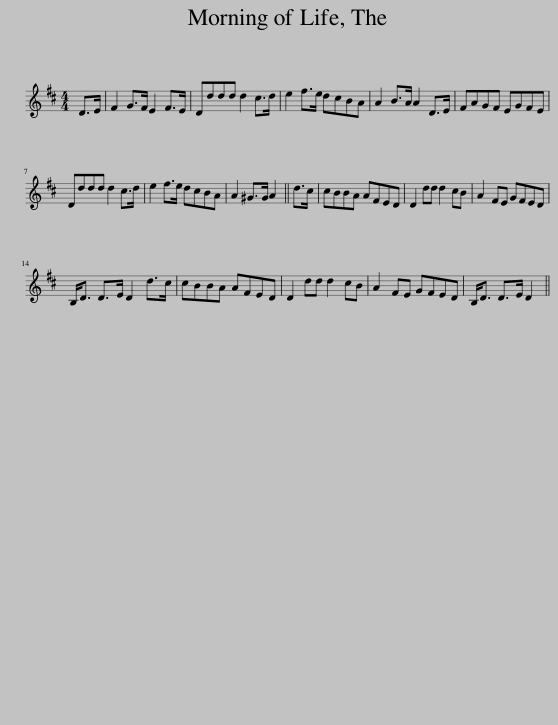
X:1
L:1/8
M:4/4
I:linebreak $
K:D
V:1 treble
V:1
 D>E | F2 G>F E2 F>E | Dddd d2 c>d | e2 f>e dcBA | A2 B>A A2 D>E | %5
 FAGF EGFE |$ Dddd d2 c>d | e2 f>e dcBA | A2 ^G>G A2 || d>c | %10
 cBBA AFED | D2 dd d2 cB | A2 FE GFED |$ B,<D D>E D2 d>c | cBBA AFED | %15
 D2 dd d2 cB | A2 FE GFED | B,<D D>E D2 || %18
